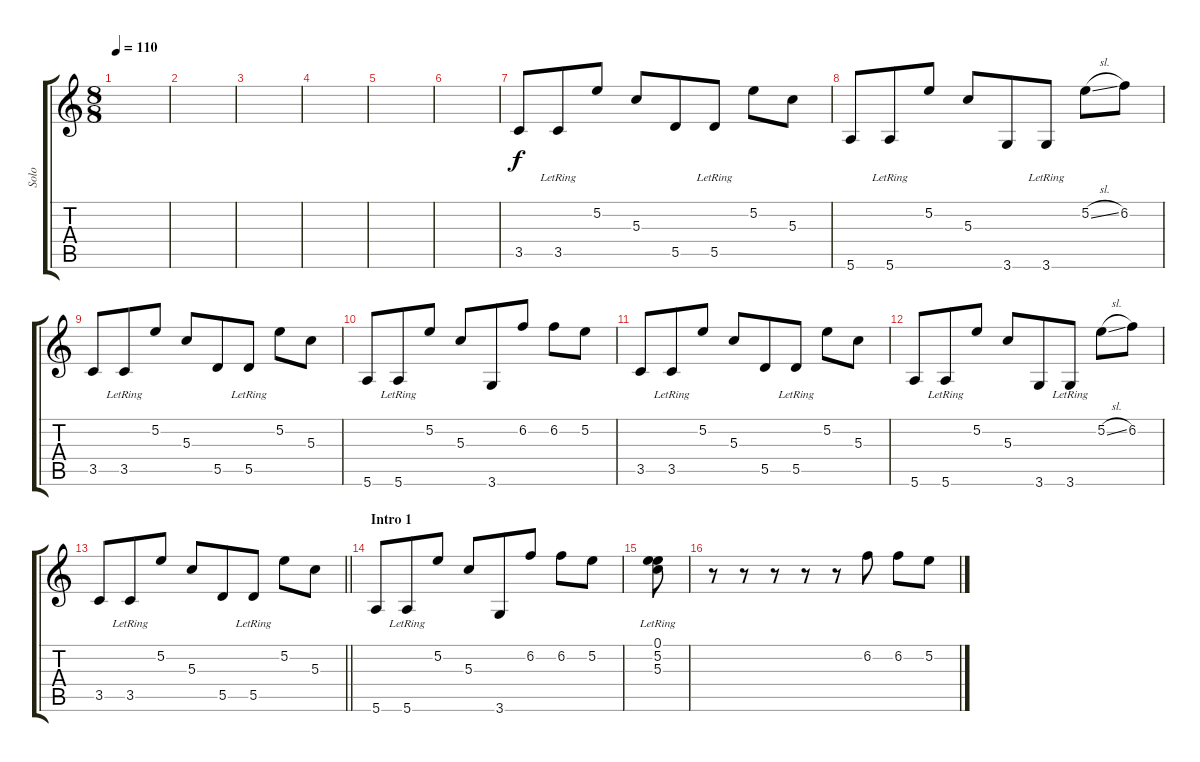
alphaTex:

\track ("Solo" "Solo") {instrument electricguitarjazz}
\staff {score tabs}
\tuning (E4 B3 G3 D3 A2 E2) {hide}
\ts (8 8)
\tempo 110
\clef g2
\ks c
|
|
|
|
|
|
3.5.8 3.5{lr}.8 5.2.8 5.3.8 5.5.8 5.5{lr}.8 5.2.8 5.3.8 |
5.6.8 5.6{lr}.8 5.2.8 5.3.8 3.6.8 3.6{lr}.8 5.2{sl}.8 6.2.8 |
3.5.8 3.5{lr}.8 5.2.8 5.3.8 5.5.8 5.5{lr}.8 5.2.8 5.3.8 |
5.6.8 5.6{lr}.8 5.2.8 5.3.8 3.6.8 6.2.8 6.2.8 5.2.8 |
3.5.8 3.5{lr}.8 5.2.8 5.3.8 5.5.8 5.5{lr}.8 5.2.8 5.3.8 |
5.6.8 5.6{lr}.8 5.2.8 5.3.8 3.6.8 3.6{lr}.8 5.2{sl}.8 6.2.8 |
\barLineRight lightlight
3.5.8 3.5{lr}.8 5.2.8 5.3.8 5.5.8 5.5{lr}.8 5.2.8 5.3.8 |
\section ("" "Intro 1")
5.6.8 5.6{lr}.8 5.2.8 5.3.8 3.6.8 6.2.8 6.2.8 5.2.8 |
(0.1 5.2 5.3{lr}).8 |
r.8 r.8 r.8 r.8 r.8 6.2.8 6.2.8 5.2.8
